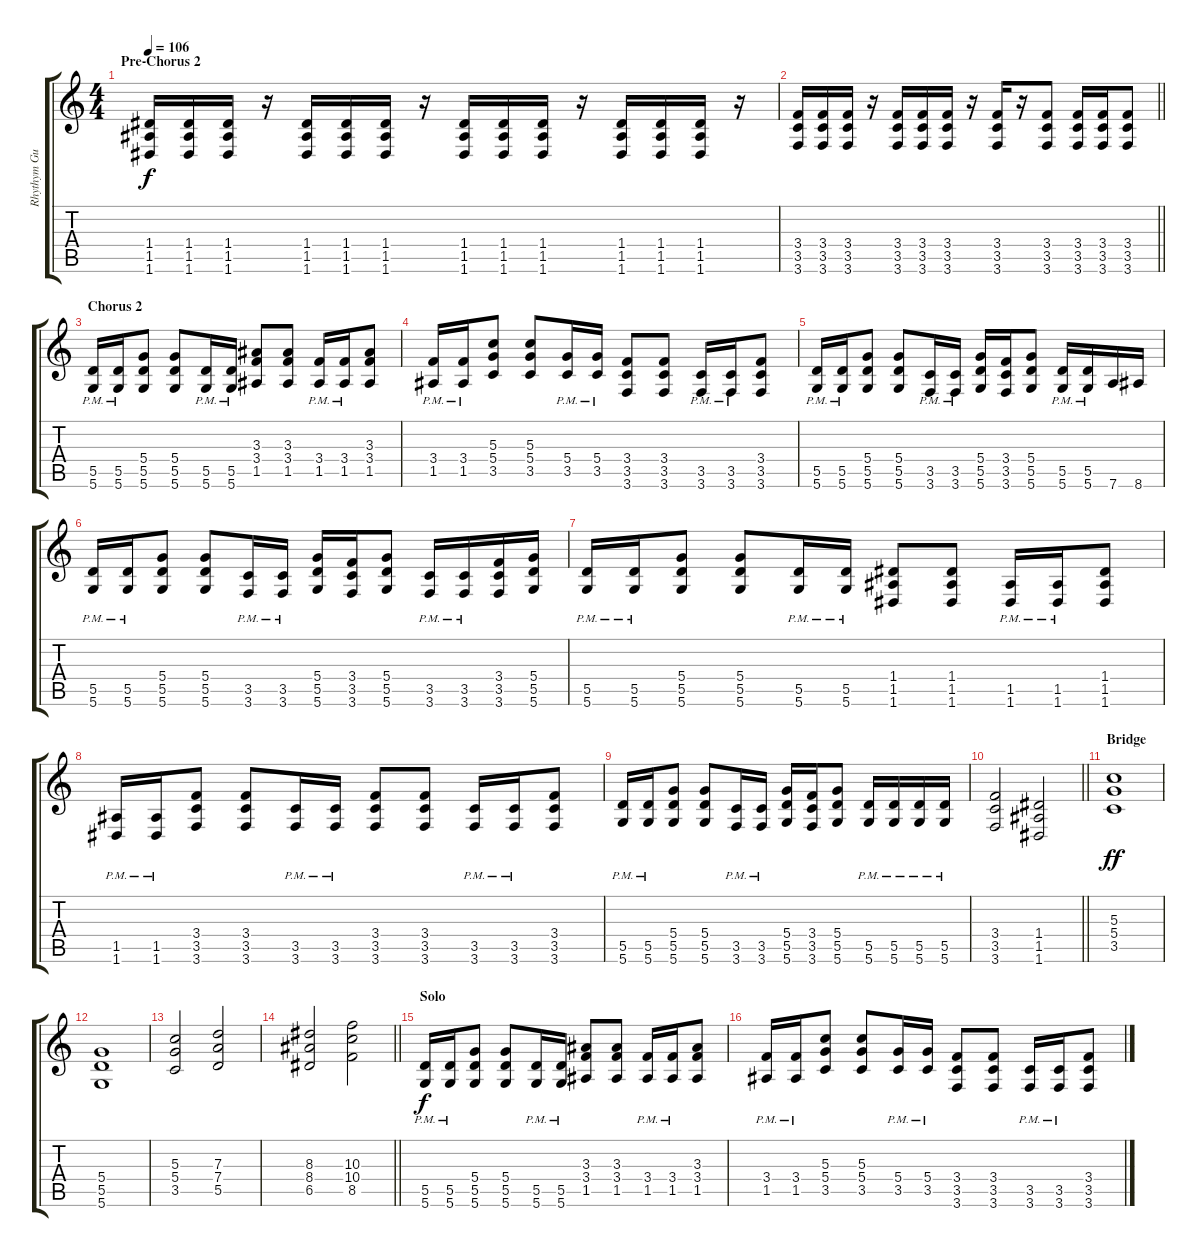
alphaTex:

\track ("Rhythym Guitar" "Rhythym Gu") {instrument overdrivenguitar}
\staff {score tabs}
\tuning (E4 B3 G3 D3 A2 D2) {hide}
\ts (4 4)
\section ("" "Pre-Chorus 2")
\tempo 106
\clef g2
\ks c
(1.4 1.5 1.6).16{dy f} (1.4 1.5 1.6).16 (1.4 1.5 1.6).16 r.16 (1.4 1.5 1.6).16 (1.4 1.5 1.6).16 (1.4 1.5 1.6).16 r.16 (1.4 1.5 1.6).16 (1.4 1.5 1.6).16 (1.4 1.5 1.6).16 r.16 (1.4 1.5 1.6).16 (1.4 1.5 1.6).16 (1.4 1.5 1.6).16 r.16 |
\barLineRight lightlight
(3.4 3.5 3.6).16 (3.4 3.5 3.6).16 (3.4 3.5 3.6).16 r.16 (3.4 3.5 3.6).16 (3.4 3.5 3.6).16 (3.4 3.5 3.6).16 r.16 (3.4 3.5 3.6).16 r.16 (3.4 3.5 3.6).8 (3.4 3.5 3.6).16 (3.4 3.5 3.6).16 (3.4 3.5 3.6).8 |
\section ("" "Chorus 2")
(5.5{pm} 5.6{pm}).16 (5.5{pm} 5.6{pm}).16 (5.4 5.5 5.6).8 (5.4 5.5 5.6).8 (5.5{pm} 5.6{pm}).16 (5.5{pm} 5.6{pm}).16 (3.3 3.4 1.5).8 (3.3 3.4 1.5).8 (3.4{pm} 1.5{pm}).16 (3.4{pm} 1.5{pm}).16 (3.3 3.4 1.5).8 |
(3.4{pm} 1.5{pm}).16 (3.4{pm} 1.5{pm}).16 (5.3 5.4 3.5).8 (5.3 5.4 3.5).8 (5.4{pm} 3.5{pm}).16 (5.4{pm} 3.5{pm}).16 (3.4 3.5 3.6).8 (3.4 3.5 3.6).8 (3.5{pm} 3.6{pm}).16 (3.5{pm} 3.6{pm}).16 (3.4 3.5 3.6).8 |
(5.5{pm} 5.6{pm}).16 (5.5{pm} 5.6{pm}).16 (5.4 5.5 5.6).8 (5.4 5.5 5.6).8 (3.5{pm} 3.6{pm}).16 (3.5{pm} 3.6{pm}).16 (5.4 5.5 5.6).16 (3.4 3.5 3.6).16 (5.4 5.5 5.6).8 (5.5{pm} 5.6{pm}).16 (5.5{pm} 5.6{pm}).16 7.6.16 8.6.16 |
(5.5{pm} 5.6{pm}).16 (5.5{pm} 5.6{pm}).16 (5.4 5.5 5.6).8 (5.4 5.5 5.6).8 (3.5{pm} 3.6{pm}).16 (3.5{pm} 3.6{pm}).16 (5.4 5.5 5.6).16 (3.4 3.5 3.6).16 (5.4 5.5 5.6).8 (3.5{pm} 3.6{pm}).16 (3.5{pm} 3.6{pm}).16 (3.4 3.5 3.6).16 (5.4 5.5 5.6).16 |
(5.5{pm} 5.6{pm}).16 (5.5{pm} 5.6{pm}).16 (5.4 5.5 5.6).8 (5.4 5.5 5.6).8 (5.5{pm} 5.6{pm}).16 (5.5{pm} 5.6{pm}).16 (1.4 1.5 1.6).8 (1.4 1.5 1.6).8 (1.5{pm} 1.6{pm}).16 (1.5{pm} 1.6{pm}).16 (1.4 1.5 1.6).8 |
(1.5{pm} 1.6{pm}).16 (1.5{pm} 1.6{pm}).16 (3.4 3.5 3.6).8 (3.4 3.5 3.6).8 (3.5{pm} 3.6{pm}).16 (3.5{pm} 3.6{pm}).16 (3.4 3.5 3.6).8 (3.4 3.5 3.6).8 (3.5{pm} 3.6{pm}).16 (3.5{pm} 3.6{pm}).16 (3.4 3.5 3.6).8 |
(5.5{pm} 5.6{pm}).16 (5.5{pm} 5.6{pm}).16 (5.4 5.5 5.6).8 (5.4 5.5 5.6).8 (3.5{pm} 3.6{pm}).16 (3.5{pm} 3.6{pm}).16 (5.4 5.5 5.6).16 (3.4 3.5 3.6).16 (5.4 5.5 5.6).8 (5.5{pm} 5.6{pm}).16 (5.5{pm} 5.6{pm}).16 (5.5{pm} 5.6{pm}).16 (5.5{pm} 5.6{pm}).16 |
\barLineRight lightlight
(3.4 3.5 3.6).2 (1.4 1.5 1.6).2 |
\section ("" "Bridge")
(5.3 5.4 3.5).1{dy ff} |
(5.4 5.5 5.6).1 |
(5.3 5.4 3.5).2 (7.3 7.4 5.5).2 |
\barLineRight lightlight
(8.3 8.4 6.5).2 (10.3 10.4 8.5).2 |
\section ("" "Solo")
(5.5{pm} 5.6{pm}).16{dy f} (5.5{pm} 5.6{pm}).16 (5.4 5.5 5.6).8 (5.4 5.5 5.6).8 (5.5{pm} 5.6{pm}).16 (5.5{pm} 5.6{pm}).16 (3.3 3.4 1.5).8 (3.3 3.4 1.5).8 (3.4{pm} 1.5{pm}).16 (3.4{pm} 1.5{pm}).16 (3.3 3.4 1.5).8 |
(3.4{pm} 1.5{pm}).16 (3.4{pm} 1.5{pm}).16 (5.3 5.4 3.5).8 (5.3 5.4 3.5).8 (5.4{pm} 3.5{pm}).16 (5.4{pm} 3.5{pm}).16 (3.4 3.5 3.6).8 (3.4 3.5 3.6).8 (3.5{pm} 3.6{pm}).16 (3.5{pm} 3.6{pm}).16 (3.4 3.5 3.6).8
